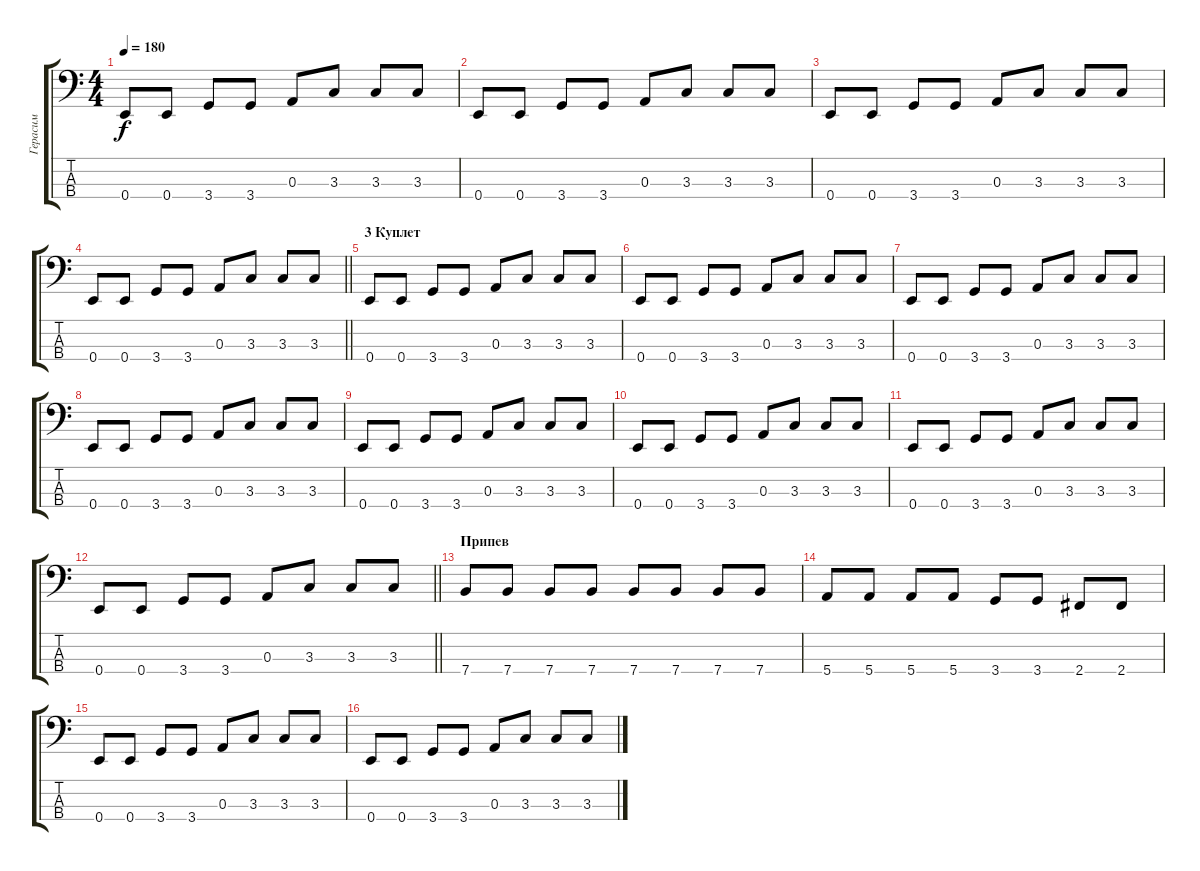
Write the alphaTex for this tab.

\track ("Герасим" "Герасим") {instrument electricbasspick}
\staff {score tabs}
\tuning (G2 D2 A1 E1) {hide}
\ts (4 4)
\tempo 180
\clef f4
\ks c
0.4.8{dy f} 0.4.8 3.4.8 3.4.8 0.3.8 3.3.8 3.3.8 3.3.8 |
0.4.8 0.4.8 3.4.8 3.4.8 0.3.8 3.3.8 3.3.8 3.3.8 |
0.4.8 0.4.8 3.4.8 3.4.8 0.3.8 3.3.8 3.3.8 3.3.8 |
\barLineRight lightlight
0.4.8 0.4.8 3.4.8 3.4.8 0.3.8 3.3.8 3.3.8 3.3.8 |
\section ("" "3 Куплет")
0.4.8 0.4.8 3.4.8 3.4.8 0.3.8 3.3.8 3.3.8 3.3.8 |
0.4.8 0.4.8 3.4.8 3.4.8 0.3.8 3.3.8 3.3.8 3.3.8 |
0.4.8 0.4.8 3.4.8 3.4.8 0.3.8 3.3.8 3.3.8 3.3.8 |
0.4.8 0.4.8 3.4.8 3.4.8 0.3.8 3.3.8 3.3.8 3.3.8 |
0.4.8 0.4.8 3.4.8 3.4.8 0.3.8 3.3.8 3.3.8 3.3.8 |
0.4.8 0.4.8 3.4.8 3.4.8 0.3.8 3.3.8 3.3.8 3.3.8 |
0.4.8 0.4.8 3.4.8 3.4.8 0.3.8 3.3.8 3.3.8 3.3.8 |
\barLineRight lightlight
0.4.8 0.4.8 3.4.8 3.4.8 0.3.8 3.3.8 3.3.8 3.3.8 |
\section ("" "Припев")
7.4.8 7.4.8 7.4.8 7.4.8 7.4.8 7.4.8 7.4.8 7.4.8 |
5.4.8 5.4.8 5.4.8 5.4.8 3.4.8 3.4.8 2.4.8 2.4.8 |
0.4.8 0.4.8 3.4.8 3.4.8 0.3.8 3.3.8 3.3.8 3.3.8 |
0.4.8 0.4.8 3.4.8 3.4.8 0.3.8 3.3.8 3.3.8 3.3.8
